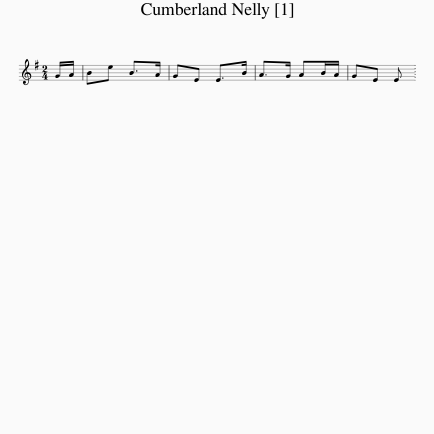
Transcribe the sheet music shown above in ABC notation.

X:1
L:1/8
M:2/4
I:linebreak $
K:G
V:1 treble
V:1
 G/A/ | Be B>A | GE E>B | A>G AB/A/ | GE E | %5
